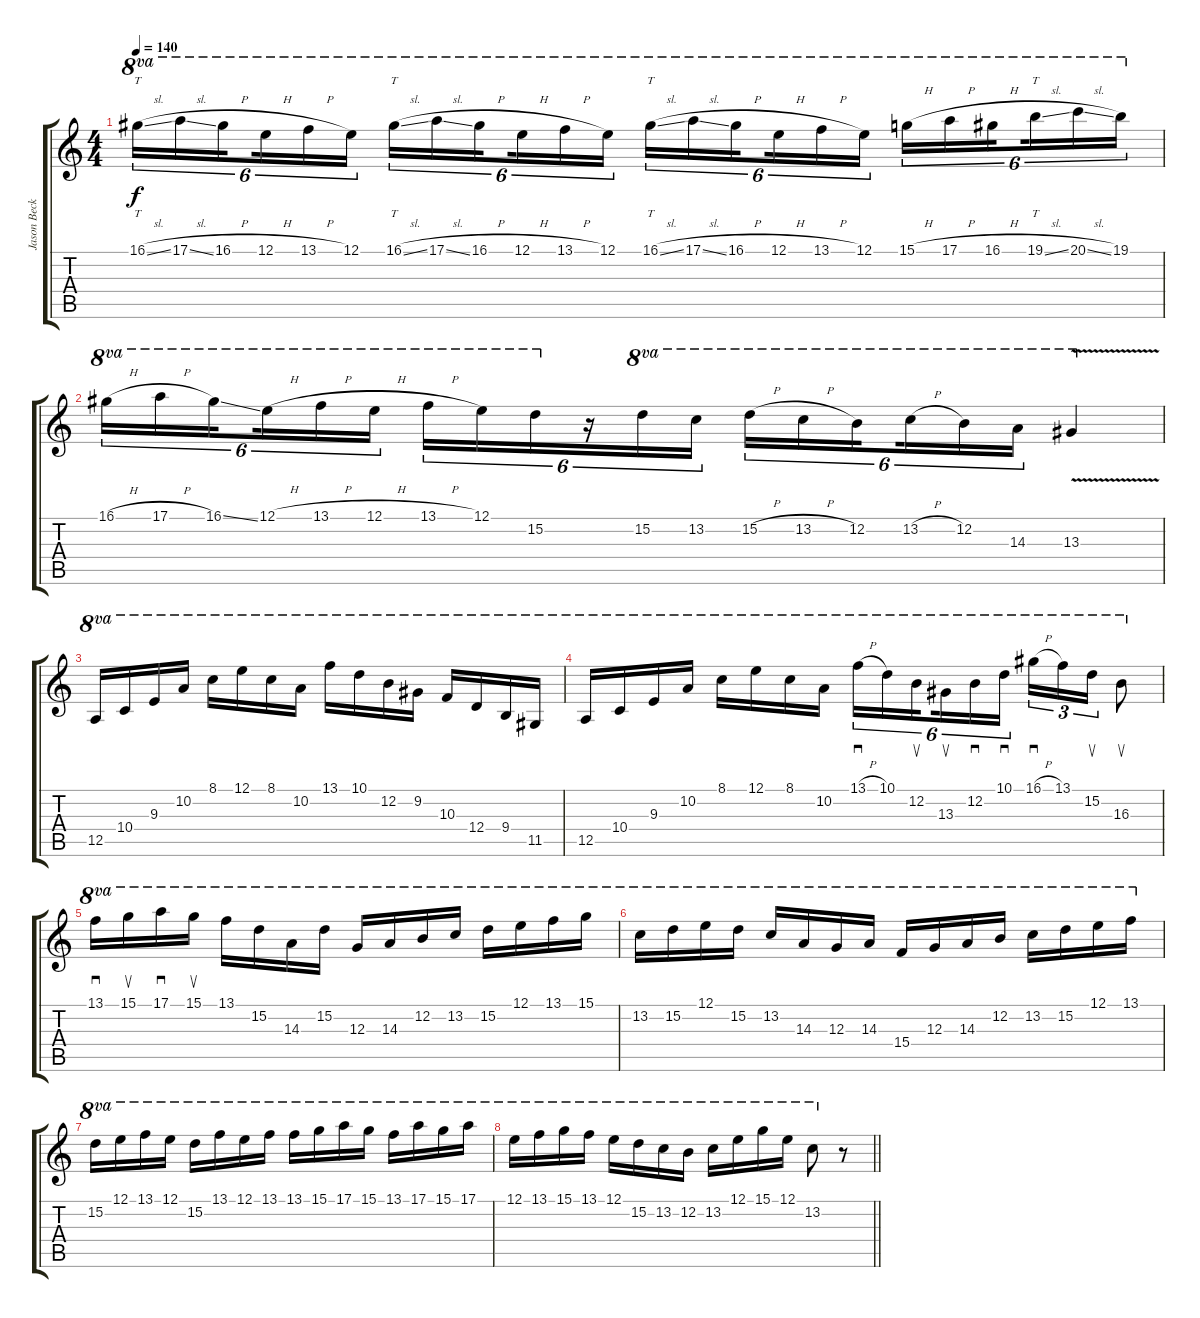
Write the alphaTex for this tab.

\track ("Jason Becker" "Jason Beck") {instrument distortionguitar}
\staff {score tabs}
\tuning (E4 B3 G3 D3 A2 E2) {hide}
\ts (4 4)
\tempo 140
\clef g2
\ks c
16.1{sl}.16{tt tu (6 4) ot 8va dy f} 17.1{sl}.16{tu (6 4) ot 8va} 16.1{h}.16{tu (6 4) ot 8va beam splitsecondary} 12.1{h}.16{tu (6 4) ot 8va} 13.1{h}.16{tu (6 4) ot 8va} 12.1.16{tu (6 4) ot 8va} 16.1{sl}.16{tt tu (6 4) ot 8va} 17.1{sl}.16{tu (6 4) ot 8va} 16.1{h}.16{tu (6 4) ot 8va beam splitsecondary} 12.1{h}.16{tu (6 4) ot 8va} 13.1{h}.16{tu (6 4) ot 8va} 12.1.16{tu (6 4) ot 8va} 16.1{sl}.16{tt tu (6 4) ot 8va} 17.1{sl}.16{tu (6 4) ot 8va} 16.1{h}.16{tu (6 4) ot 8va beam splitsecondary} 12.1{h}.16{tu (6 4) ot 8va} 13.1{h}.16{tu (6 4) ot 8va} 12.1.16{tu (6 4) ot 8va} 15.1{h}.16{tu (6 4) ot 8va} 17.1{h}.16{tu (6 4) ot 8va} 16.1{h}.16{tu (6 4) ot 8va beam splitsecondary} 19.1{sl}.16{tt tu (6 4) ot 8va} 20.1{sl}.16{tu (6 4) ot 8va} 19.1.16{tu (6 4) ot 8va} |
16.1{h}.16{tu (6 4) ot 8va} 17.1{h}.16{tu (6 4) ot 8va} 16.1{ss}.16{tu (6 4) ot 8va beam splitsecondary} 12.1{h}.16{tu (6 4) ot 8va} 13.1{h}.16{tu (6 4) ot 8va} 12.1{h}.16{tu (6 4) ot 8va} 13.1{h}.16{tu (6 4) ot 8va} 12.1.16{tu (6 4) ot 8va} 15.2.16{tu (6 4) ot 8va} r.16{tu (6 4)} 15.2.16{tu (6 4) ot 8va} 13.2.16{tu (6 4) ot 8va} 15.2{h}.16{tu (6 4) ot 8va} 13.2{h}.16{tu (6 4) ot 8va} 12.2.16{tu (6 4) ot 8va beam splitsecondary} 13.2{h}.16{tu (6 4) ot 8va} 12.2.16{tu (6 4) ot 8va} 14.3.16{tu (6 4) ot 8va} 13.3{v}.4{ot 8va} |
12.5.16{ot 8va} 10.4.16{ot 8va} 9.3.16{ot 8va} 10.2.16{ot 8va} 8.1.16{ot 8va} 12.1.16{ot 8va} 8.1.16{ot 8va} 10.2.16{ot 8va} 13.1.16{ot 8va} 10.1.16{ot 8va} 12.2.16{ot 8va} 9.2.16{ot 8va} 10.3.16{ot 8va} 12.4.16{ot 8va} 9.4.16{ot 8va} 11.5.16{ot 8va} |
12.5.16{ot 8va} 10.4.16{ot 8va} 9.3.16{ot 8va} 10.2.16{ot 8va} 8.1.16{ot 8va} 12.1.16{ot 8va} 8.1.16{ot 8va} 10.2.16{ot 8va} 13.1{h}.16{sd tu (6 4) ot 8va} 10.1.16{tu (6 4) ot 8va} 12.2.16{su tu (6 4) ot 8va beam splitsecondary} 13.3.16{su tu (6 4) ot 8va} 12.2.16{sd tu (6 4) ot 8va} 10.1.16{sd tu (6 4) ot 8va} 16.1{h}.16{sd tu (3 2) ot 8va} 13.1.16{tu (3 2) ot 8va} 15.2.16{su tu (3 2) ot 8va} 16.3.8{su ot 8va} |
13.1.16{sd ot 8va} 15.1.16{su ot 8va} 17.1.16{sd ot 8va} 15.1.16{su ot 8va} 13.1.16{ot 8va} 15.2.16{ot 8va} 14.3.16{ot 8va} 15.2.16{ot 8va} 12.3.16{ot 8va} 14.3.16{ot 8va} 12.2.16{ot 8va} 13.2.16{ot 8va} 15.2.16{ot 8va} 12.1.16{ot 8va} 13.1.16{ot 8va} 15.1.16{ot 8va} |
13.2.16{ot 8va} 15.2.16{ot 8va} 12.1.16{ot 8va} 15.2.16{ot 8va} 13.2.16{ot 8va} 14.3.16{ot 8va} 12.3.16{ot 8va} 14.3.16{ot 8va} 15.4.16{ot 8va} 12.3.16{ot 8va} 14.3.16{ot 8va} 12.2.16{ot 8va} 13.2.16{ot 8va} 15.2.16{ot 8va} 12.1.16{ot 8va} 13.1.16{ot 8va} |
15.2.16{ot 8va} 12.1.16{ot 8va} 13.1.16{ot 8va} 12.1.16{ot 8va} 15.2.16{ot 8va} 13.1.16{ot 8va} 12.1.16{ot 8va} 13.1.16{ot 8va} 13.1.16{ot 8va} 15.1.16{ot 8va} 17.1.16{ot 8va} 15.1.16{ot 8va} 13.1.16{ot 8va} 17.1.16{ot 8va} 15.1.16{ot 8va} 17.1.16{ot 8va} |
\barLineRight lightlight
12.1.16{ot 8va} 13.1.16{ot 8va} 15.1.16{ot 8va} 13.1.16{ot 8va} 12.1.16{ot 8va} 15.2.16{ot 8va} 13.2.16{ot 8va} 12.2.16{ot 8va} 13.2.16{ot 8va} 12.1.16{ot 8va} 15.1.16{ot 8va} 12.1.16{ot 8va} 13.2.8{ot 8va} r.8
